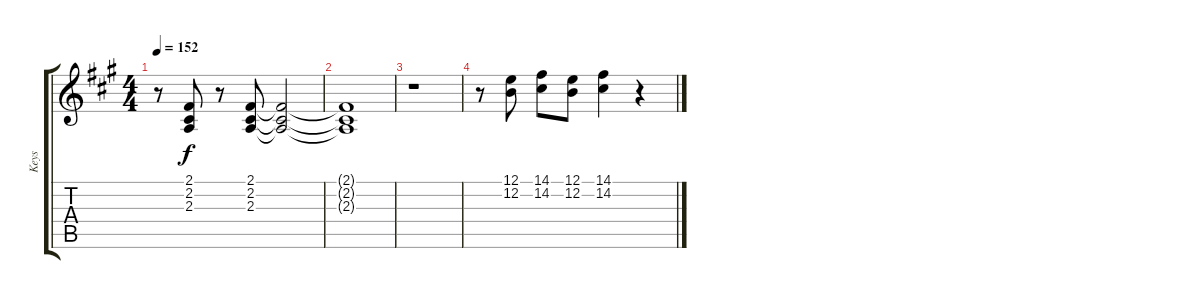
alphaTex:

\track ("Keys" "Keys") {instrument brasssection}
\staff {score tabs}
\tuning (E4 B3 G3 D3 A2 E2) {hide}
\ts (4 4)
\tempo 152
\clef g2
\ks f#minor
r.8{dy f} (2.1 2.2 2.3).8 r.8 (2.1 2.2 2.3).8 (2.1{t} 2.2{t} 2.3{t}).2 |
(2.1{t} 2.2{t} 2.3{t}).1 |
r.1 |
r.8 (12.1 12.2).8 (14.1 14.2).8 (12.1 12.2).8 (14.1 14.2).4 r.4
